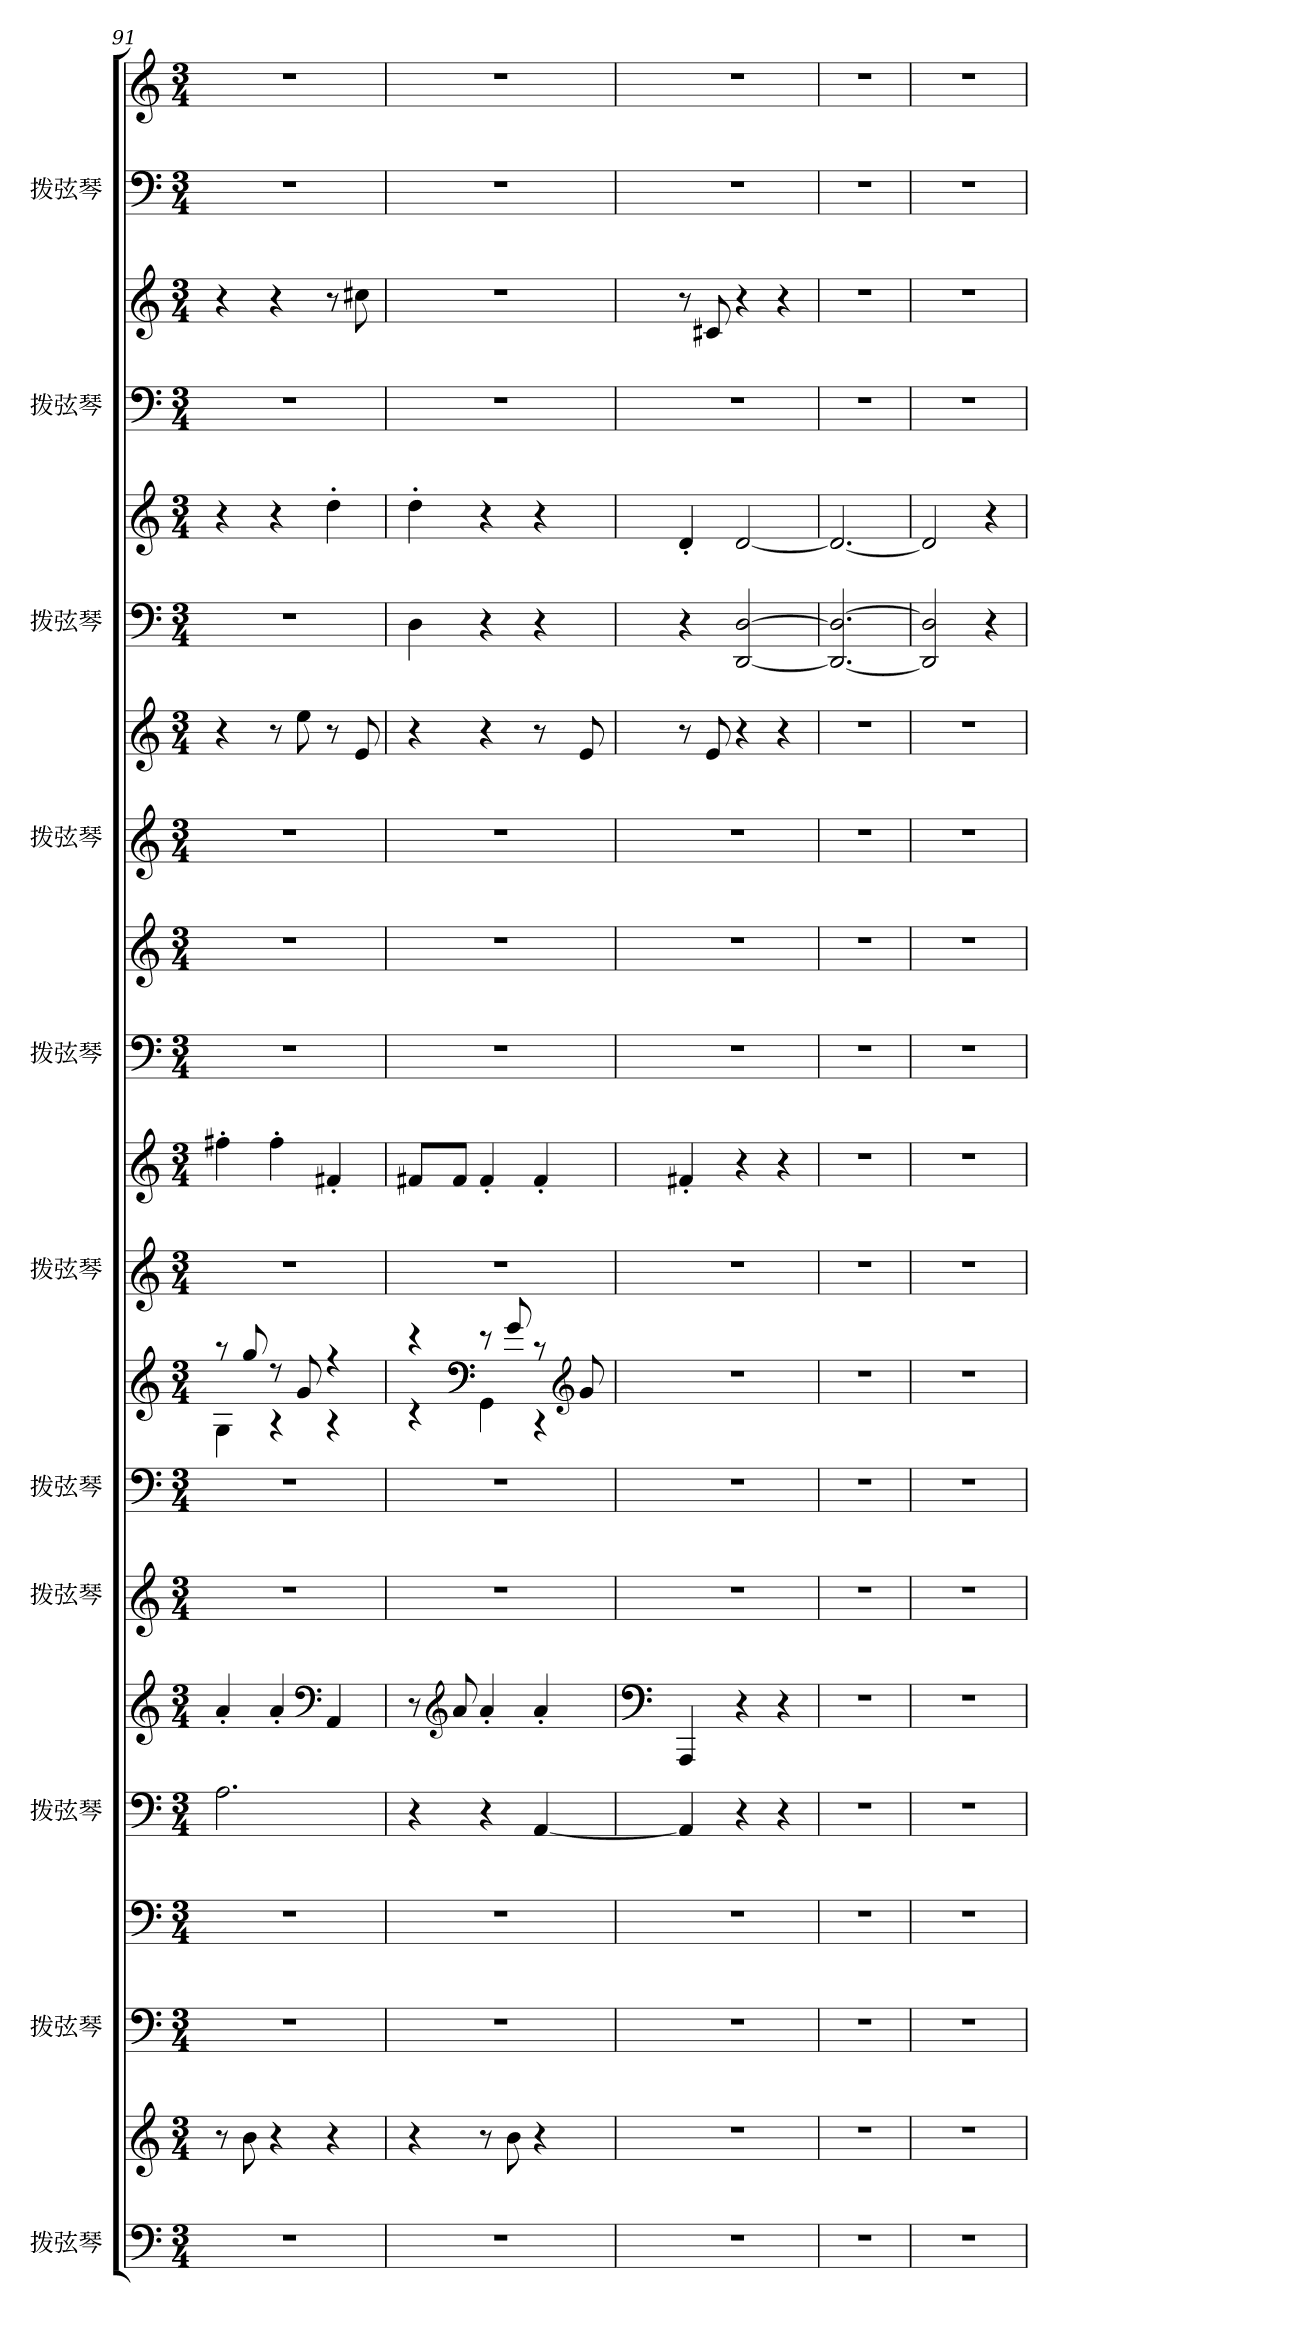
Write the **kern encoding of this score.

**kern	**kern	**kern	**kern	**kern	**kern	**kern	**kern	**kern	**kern	**kern	**kern	**kern	**kern	**kern	**kern	**kern	**kern	**kern	**kern	**kern
*part11	*part11	*part10	*part10	*part9	*part9	*part8	*part7	*part7	*part6	*part6	*part5	*part5	*part4	*part4	*part3	*part3	*part2	*part2	*part1	*part1
*staff21	*staff20	*staff19	*staff18	*staff17	*staff16	*staff15	*staff14	*staff13	*staff12	*staff11	*staff10	*staff9	*staff8	*staff7	*staff6	*staff5	*staff4	*staff3	*staff2	*staff1
*I"拨弦琴	*	*I"拨弦琴	*	*I"拨弦琴	*	*I"拨弦琴	*I"拨弦琴	*	*I"拨弦琴	*	*I"拨弦琴	*	*I"拨弦琴	*	*I"拨弦琴	*	*I"拨弦琴	*	*I"拨弦琴	*
*clefF4	*clefG2	*clefF4	*clefF4	*clefF4	*clefG2	*clefG2	*clefF4	*clefG2	*clefG2	*clefG2	*clefF4	*clefG2	*clefG2	*clefG2	*clefF4	*clefG2	*clefF4	*clefG2	*clefF4	*clefG2
*k[]	*k[]	*k[]	*k[]	*k[]	*k[]	*k[]	*k[]	*k[]	*k[]	*k[]	*k[]	*k[]	*k[]	*k[]	*k[]	*k[]	*k[]	*k[]	*k[]	*k[]
*M3/4	*M3/4	*M3/4	*M3/4	*M3/4	*M3/4	*M3/4	*M3/4	*M3/4	*M3/4	*M3/4	*M3/4	*M3/4	*M3/4	*M3/4	*M3/4	*M3/4	*M3/4	*M3/4	*M3/4	*M3/4
=91	=91	=91	=91	=91	=91	=91	=91	=91	=91	=91	=91	=91	=91	=91	=91	=91	=91	=91	=91	=91
*	*	*	*	*	*	*	*	*^	*	*	*	*	*	*	*	*	*	*	*	*
2.r	8r	2.r	2.r	2.A\	4a'/	2.r	2.r	8r	4G\	2.r	4ff#X'\	2.r	2.r	2.r	4r	2.r	4r	2.r	4r	2.r	2.r
.	8b\	.	.	.	.	.	.	8gg/	.	.	.	.	.	.	.	.	.	.	.	.	.
.	4r	.	.	.	4a'/	.	.	8r	4r	.	4ff#'\	.	.	.	8r	.	4r	.	4r	.	.
.	.	.	.	.	.	.	.	8g/	.	.	.	.	.	.	8ee\	.	.	.	.	.	.
*	*	*	*	*	*clefF4	*	*	*	*	*	*	*	*	*	*	*	*	*	*	*	*
.	4r	.	.	.	4AA/	.	.	4r	4r	.	4f#X'/	.	.	.	8r	.	4dd'\	.	8r	.	.
.	.	.	.	.	.	.	.	.	.	.	.	.	.	.	8e/	.	.	.	8cc#X\	.	.
!!LO:PB:g=z
=92	=92	=92	=92	=92	=92	=92	=92	=92	=92	=92	=92	=92	=92	=92	=92	=92	=92	=92	=92	=92	=92
2.r	4r	2.r	2.r	4r	8r	2.r	2.r	4r	4r	2.r	8f#X/L	2.r	2.r	2.r	4r	4D\	4dd'\	2.r	2.r	2.r	2.r
*	*	*	*	*	*clefG2	*	*	*	*	*	*	*	*	*	*	*	*	*	*	*	*
.	.	.	.	.	8a/	.	.	.	.	.	8f#/J	.	.	.	.	.	.	.	.	.	.
*	*	*	*	*	*	*	*	*clefF4	*	*	*	*	*	*	*	*	*	*	*	*	*
.	8r	.	.	4r	4a'/	.	.	8r	4GG\	.	4f#'/	.	.	.	4r	4r	4r	.	.	.	.
.	8b\	.	.	.	.	.	.	8g/	.	.	.	.	.	.	.	.	.	.	.	.	.
.	4r	.	.	[4AA/	4a'/	.	.	8r	4r	.	4f#'/	.	.	.	8r	4r	4r	.	.	.	.
*	*	*	*	*	*	*	*	*clefG2	*	*	*	*	*	*	*	*	*	*	*	*	*
.	.	.	.	.	.	.	.	8g/	.	.	.	.	.	.	8e/	.	.	.	.	.	.
*	*	*	*	*	*	*	*	*v	*v	*	*	*	*	*	*	*	*	*	*	*	*
=93	=93	=93	=93	=93	=93	=93	=93	=93	=93	=93	=93	=93	=93	=93	=93	=93	=93	=93	=93	=93
*	*	*	*	*	*clefF4	*	*	*	*	*	*	*	*	*	*	*	*	*	*	*
2.r	2.r	2.r	2.r	4AA/]	4AAA/	2.r	2.r	2.r	2.r	4f#X'/	2.r	2.r	2.r	8r	4r	4d'/	2.r	8r	2.r	2.r
.	.	.	.	.	.	.	.	.	.	.	.	.	.	8e/	.	.	.	8c#X/	.	.
.	.	.	.	4r	4r	.	.	.	.	4r	.	.	.	4r	[2DD/ [2D/	[2d/	.	4r	.	.
.	.	.	.	4r	4r	.	.	.	.	4r	.	.	.	4r	.	.	.	4r	.	.
=94	=94	=94	=94	=94	=94	=94	=94	=94	=94	=94	=94	=94	=94	=94	=94	=94	=94	=94	=94	=94
2.r	2.r	2.r	2.r	2.r	2.r	2.r	2.r	2.r	2.r	2.r	2.r	2.r	2.r	2.r	2.DD/_ 2.D/_	2.d/_	2.r	2.r	2.r	2.r
=95	=95	=95	=95	=95	=95	=95	=95	=95	=95	=95	=95	=95	=95	=95	=95	=95	=95	=95	=95	=95
2.r	2.r	2.r	2.r	2.r	2.r	2.r	2.r	2.r	2.r	2.r	2.r	2.r	2.r	2.r	2DD/] 2D/]	2d/]	2.r	2.r	2.r	2.r
.	.	.	.	.	.	.	.	.	.	.	.	.	.	.	4r	4r	.	.	.	.
=	=	=	=	=	=	=	=	=	=	=	=	=	=	=	=	=	=	=	=	=
*-	*-	*-	*-	*-	*-	*-	*-	*-	*-	*-	*-	*-	*-	*-	*-	*-	*-	*-	*-	*-
